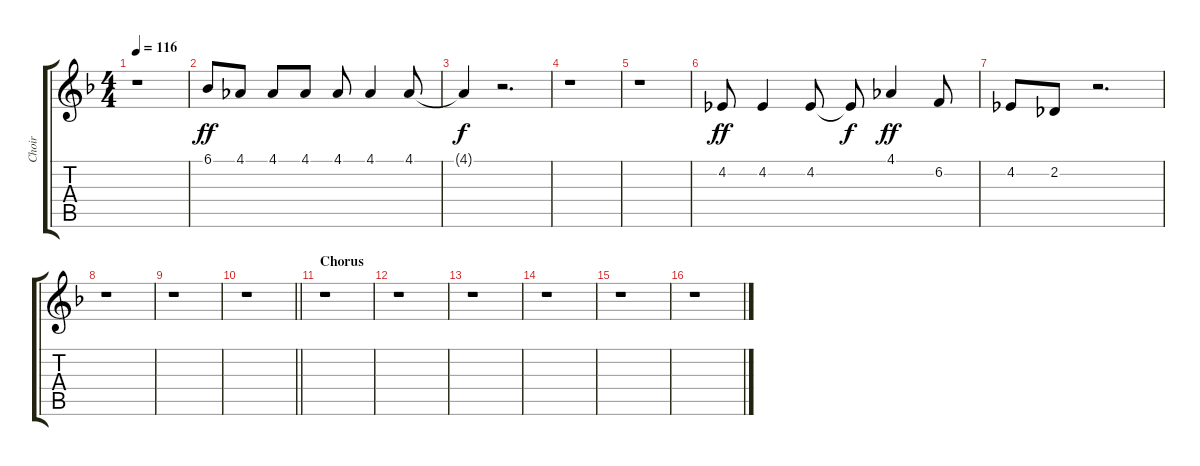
\track ("Choir" "Choir") {instrument choiraahs}
\staff {score tabs}
\tuning (E4 B3 G3 D3 A2 E2) {hide}
\ts (4 4)
\tempo 116
\clef g2
\ks dminor
r.1{dy ff} |
6.1.8 4.1.8 4.1.8 4.1.8 4.1.8 4.1.4 4.1.8 |
4.1{t}.4{dy f} r.2{d} |
r.1 |
r.1 |
4.2.8{dy ff} 4.2.4 4.2.8 4.2{t}.8{dy f} 4.1.4{dy ff} 6.2.8 |
4.2.8 2.2.8 r.2{d} |
r.1 |
r.1 |
\barLineRight lightlight
r.1 |
\section ("" "Chorus")
r.1 |
r.1 |
r.1 |
r.1 |
r.1 |
r.1
